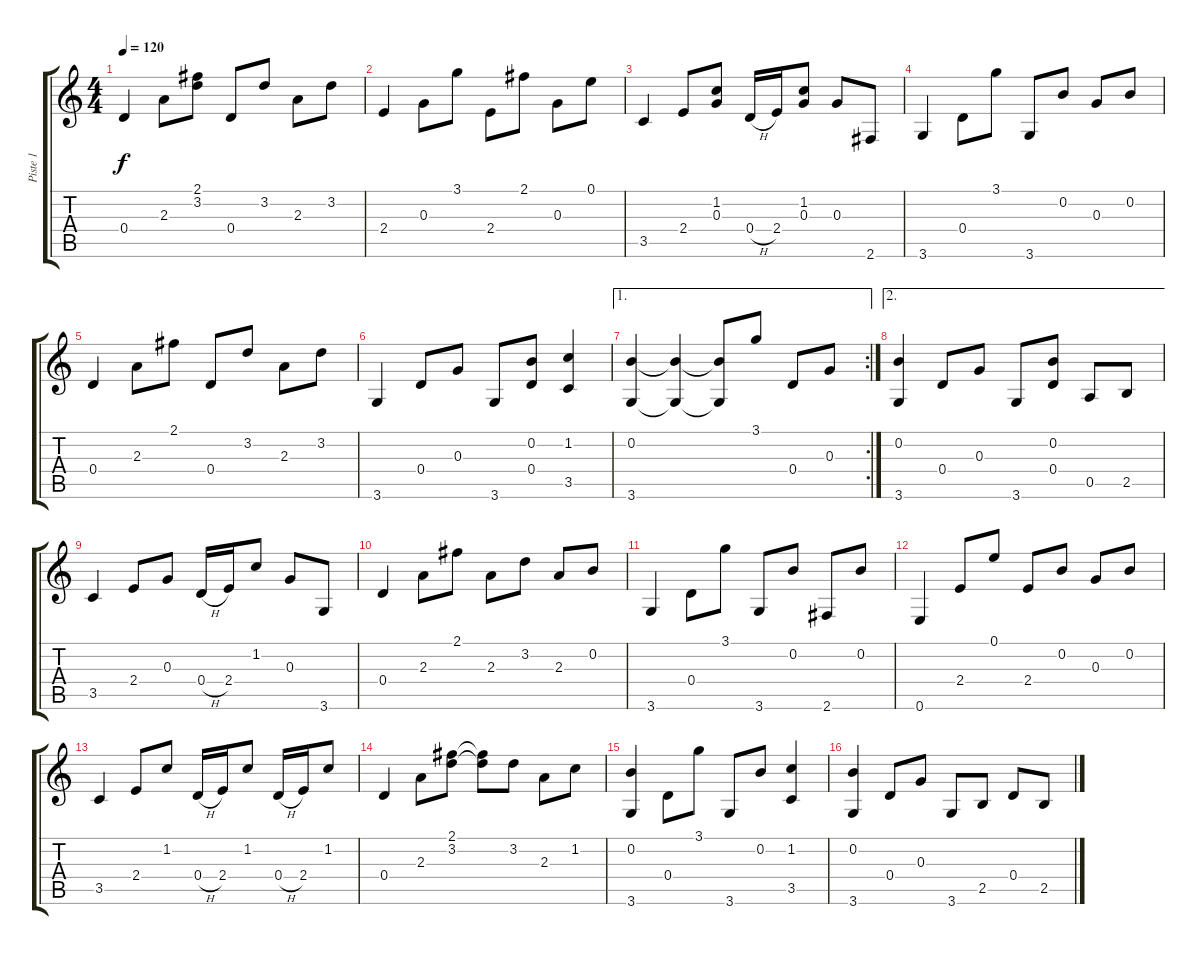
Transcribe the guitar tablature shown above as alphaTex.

\track ("Piste 1" "Piste 1") {instrument acousticguitarnylon}
\staff {score tabs}
\tuning (E4 B3 G3 D3 A2 E2) {hide}
\ts (4 4)
\tempo 120
\clef g2
\ks c
0.4.4{dy f} 2.3.8 (2.1 3.2).8 0.4.8 3.2.8 2.3.8 3.2.8 |
2.4.4 0.3.8 3.1.8 2.4.8 2.1.8 0.3.8 0.1.8 |
3.5.4 2.4.8 (1.2 0.3).8 0.4{h}.16 2.4.16 (1.2 0.3).8 0.3.8 2.6.8 |
3.6.4 0.4.8 3.1.8 3.6.8 0.2.8 0.3.8 0.2.8 |
0.4.4 2.3.8 2.1.8 0.4.8 3.2.8 2.3.8 3.2.8 |
3.6.4 0.4.8 0.3.8 3.6.8 (0.2 0.4).8 (1.2 3.5).4 |
\ae 1
\rc 2
(0.2 3.6).4 (0.2{t} 3.6{t}).4 (0.2{t} 3.6{t}).8 3.1.8 0.4.8 0.3.8 |
\ae 2
(0.2 3.6).4 0.4.8 0.3.8 3.6.8 (0.2 0.4).8 0.5.8 2.5.8 |
3.5.4 2.4.8 0.3.8 0.4{h}.16 2.4.16 1.2.8 0.3.8 3.6.8 |
0.4.4 2.3.8 2.1.8 2.3.8 3.2.8 2.3.8 0.2.8 |
3.6.4 0.4.8 3.1.8 3.6.8 0.2.8 2.6.8 0.2.8 |
0.6.4 2.4.8 0.1.8 2.4.8 0.2.8 0.3.8 0.2.8 |
3.5.4 2.4.8 1.2.8 0.4{h}.16 2.4.16 1.2.8 0.4{h}.16 2.4.16 1.2.8 |
0.4.4 2.3.8 (2.1 3.2).8 (2.1{t} 3.2{t}).8 3.2.8 2.3.8 1.2.8 |
(0.2 3.6).4 0.4.8 3.1.8 3.6.8 0.2.8 (1.2 3.5).4 |
(0.2 3.6).4 0.4.8 0.3.8 3.6.8 2.5.8 0.4.8 2.5.8
